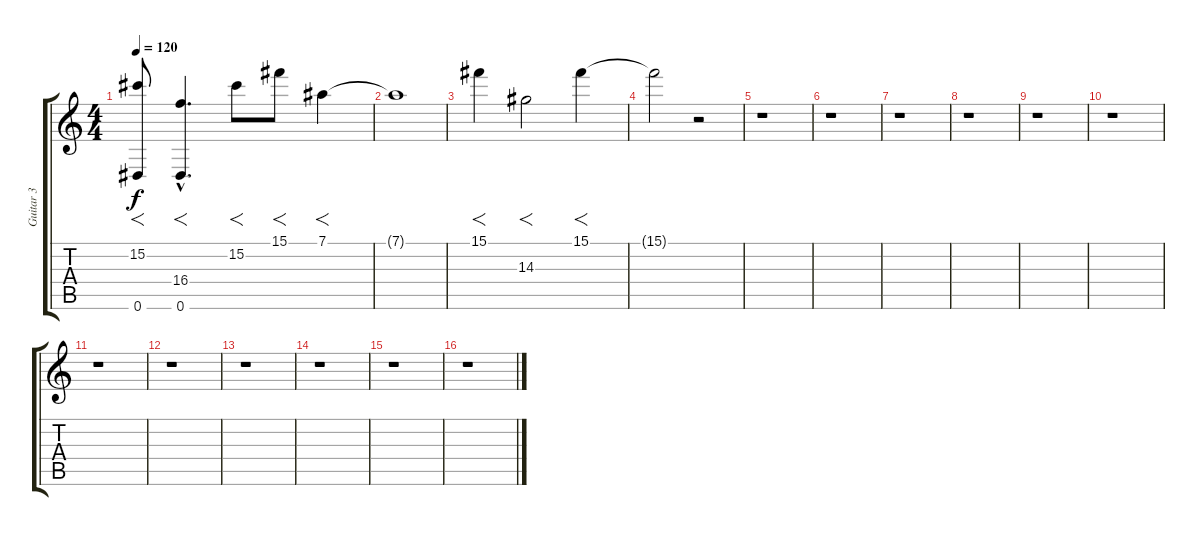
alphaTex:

\track ("Guitar 3" "Guitar 3") {instrument overdrivenguitar}
\staff {score tabs}
\tuning (Eb4 Bb3 Gb3 Db3 Ab2 Eb2) {hide}
\ts (4 4)
\tempo 120
\clef g2
\ks c
(15.2 0.6).8{f dy f} (16.4{hac} 0.6{hac}).4{f d} 15.2.8{f} 15.1.8{f} 7.1.4{f} |
7.1{t}.1 |
15.1.4{f} 14.3.2{f} 15.1.4{f} |
15.1{t}.2 r.2 |
r.1 |
r.1 |
r.1 |
r.1 |
r.1 |
r.1 |
r.1 |
r.1 |
r.1 |
r.1 |
r.1 |
r.1
